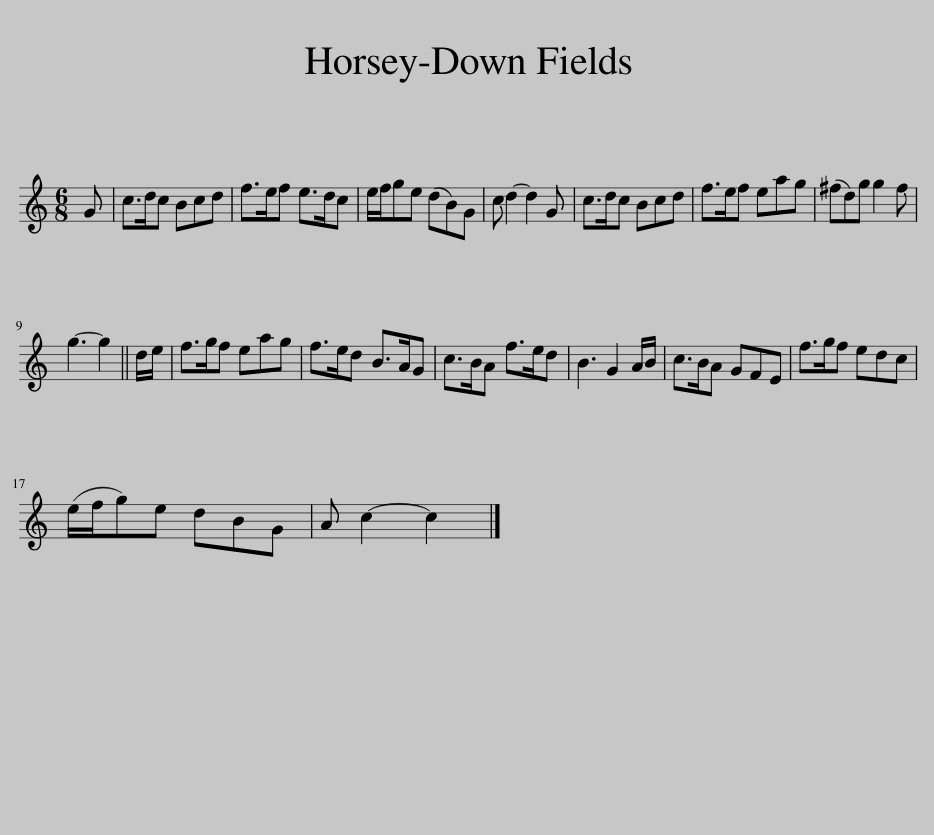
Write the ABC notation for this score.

X:1
L:1/8
M:6/8
I:linebreak $
K:C
V:1 treble
V:1
 G | c>dc Bcd | f>ef e>dc | e/f/ge (dB)G | c d2- d2 G | %5
 c>dc Bcd | f>ef eag | (^fd)g g2 f |$ g3- g2 || d/e/ | %10
 f>gf eag | f>ed B>AG | c>BA f>ed | B3 G2 A/B/ | c>BA GFE | %15
 f>gf edc |$ (e/f/g)e dBG | A c2- c2 |] %18
